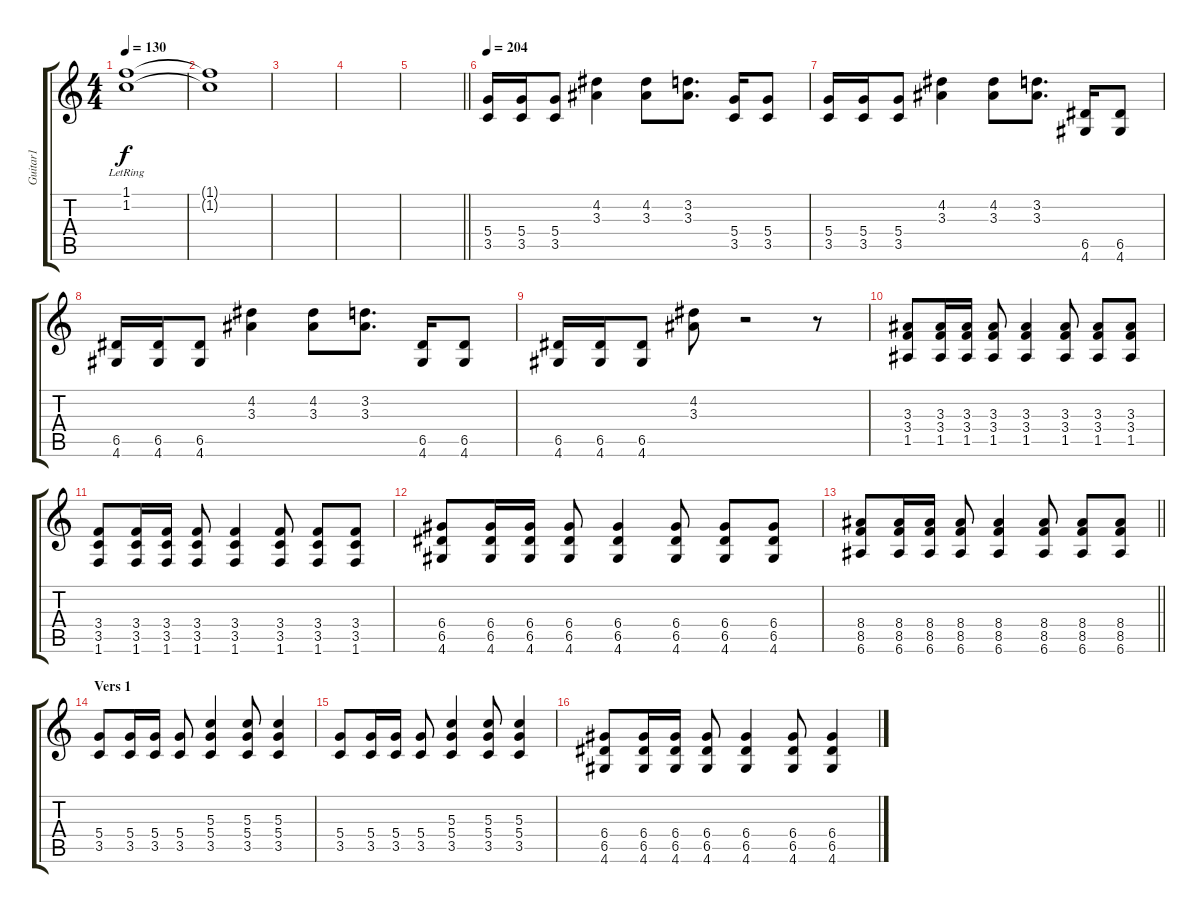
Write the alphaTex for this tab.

\track ("Guitar1" "Guitar1") {instrument overdrivenguitar}
\staff {score tabs}
\tuning (E4 B3 G3 D3 A2 E2) {hide}
\ts (4 4)
\tempo 130
\clef g2
\ks c
(1.1 1.2{lr}).1{dy f} |
(1.1{t} 1.2{t}).1 |
|
|
\barLineRight lightlight
|
\tempo 204
(5.4 3.5).16{volume 15 balance 0} (5.4 3.5).16 (5.4 3.5).8 (4.2 3.3).4 (4.2 3.3).8 (3.2 3.3).8{d} (5.4 3.5).16 (5.4 3.5).8 |
(5.4 3.5).16 (5.4 3.5).16 (5.4 3.5).8 (4.2 3.3).4 (4.2 3.3).8 (3.2 3.3).8{d} (6.5 4.6).16 (6.5 4.6).8 |
(6.5 4.6).16 (6.5 4.6).16 (6.5 4.6).8 (4.2 3.3).4 (4.2 3.3).8 (3.2 3.3).8{d} (6.5 4.6).16 (6.5 4.6).8 |
(6.5 4.6).16 (6.5 4.6).16 (6.5 4.6).8 (4.2 3.3).8 r.2 r.8 |
(3.3 3.4 1.5).8{volume 13 balance 8} (3.3 3.4 1.5).16 (3.3 3.4 1.5).16 (3.3 3.4 1.5).8 (3.3 3.4 1.5).4 (3.3 3.4 1.5).8 (3.3 3.4 1.5).8 (3.3 3.4 1.5).8 |
(3.4 3.5 1.6).8 (3.4 3.5 1.6).16 (3.4 3.5 1.6).16 (3.4 3.5 1.6).8 (3.4 3.5 1.6).4 (3.4 3.5 1.6).8 (3.4 3.5 1.6).8 (3.4 3.5 1.6).8 |
(6.4 6.5 4.6).8 (6.4 6.5 4.6).16 (6.4 6.5 4.6).16 (6.4 6.5 4.6).8 (6.4 6.5 4.6).4 (6.4 6.5 4.6).8 (6.4 6.5 4.6).8 (6.4 6.5 4.6).8 |
\barLineRight lightlight
(8.4 8.5 6.6).8 (8.4 8.5 6.6).16 (8.4 8.5 6.6).16 (8.4 8.5 6.6).8 (8.4 8.5 6.6).4 (8.4 8.5 6.6).8 (8.4 8.5 6.6).8 (8.4 8.5 6.6).8 |
\section ("" "Vers 1")
(5.4 3.5).8 (5.4 3.5).16 (5.4 3.5).16 (5.4 3.5).8 (5.3 5.4 3.5).4 (5.3 5.4 3.5).8 (5.3 5.4 3.5).4 |
(5.4 3.5).8 (5.4 3.5).16 (5.4 3.5).16 (5.4 3.5).8 (5.3 5.4 3.5).4 (5.3 5.4 3.5).8 (5.3 5.4 3.5).4 |
(6.4 6.5 4.6).8 (6.4 6.5 4.6).16 (6.4 6.5 4.6).16 (6.4 6.5 4.6).8 (6.4 6.5 4.6).4 (6.4 6.5 4.6).8 (6.4 6.5 4.6).4
